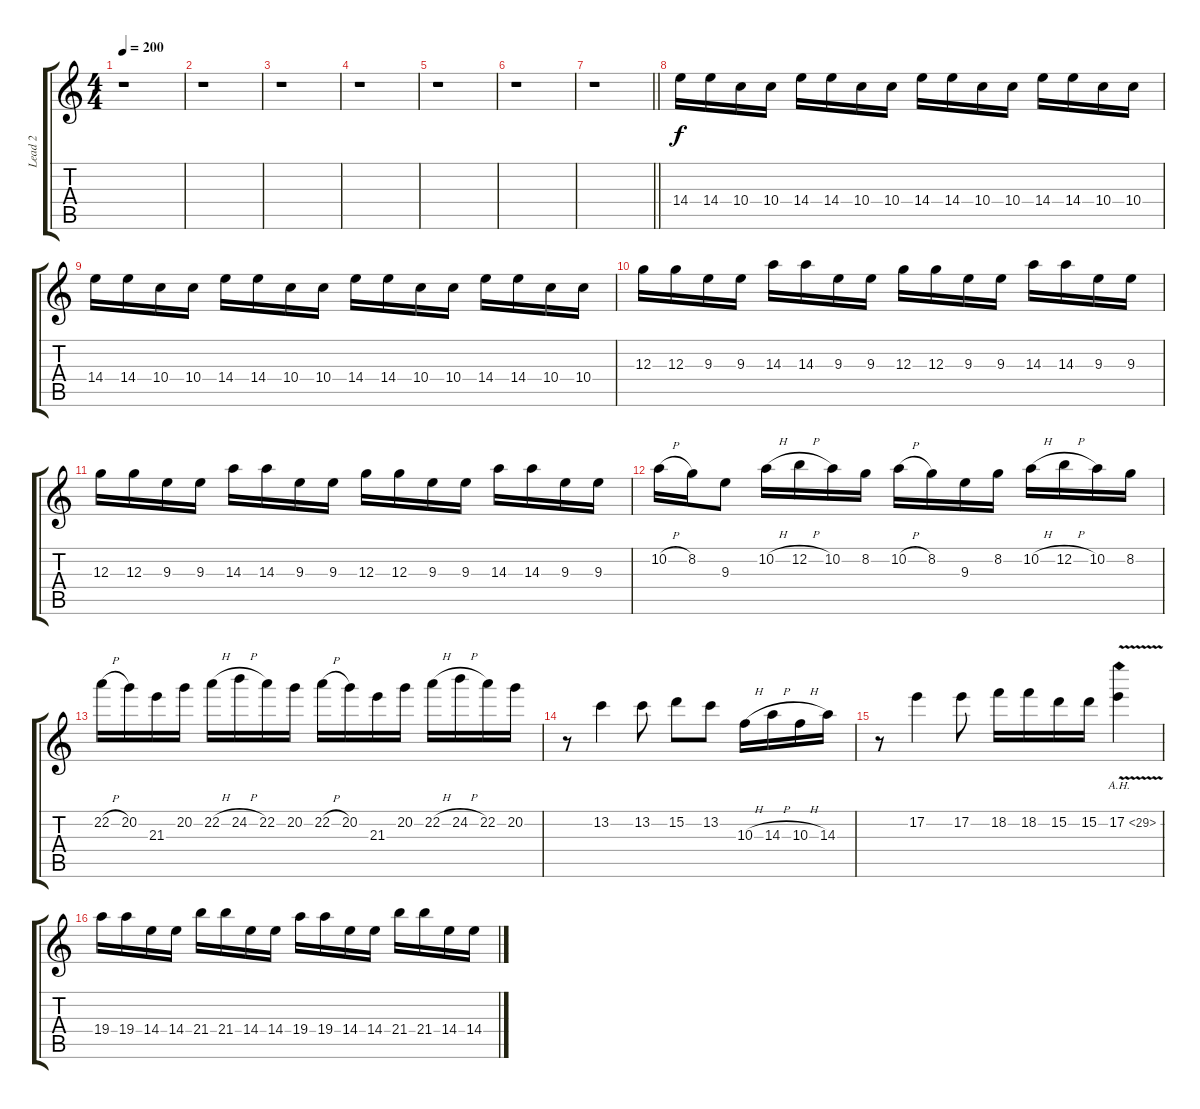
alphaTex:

\track ("Lead 2" "Lead 2") {instrument distortionguitar}
\staff {score tabs}
\tuning (E4 B3 G3 D3 A2 E2) {hide}
\ts (4 4)
\tempo 200
\clef g2
\ks c
r.1{dy mf} |
r.1 |
r.1 |
r.1 |
r.1 |
r.1 |
\barLineRight lightlight
r.1 |
\section ("" "")
14.4.16{dy f balance 8} 14.4.16 10.4.16 10.4.16 14.4.16 14.4.16 10.4.16 10.4.16 14.4.16 14.4.16 10.4.16 10.4.16 14.4.16 14.4.16 10.4.16 10.4.16 |
14.4.16 14.4.16 10.4.16 10.4.16 14.4.16 14.4.16 10.4.16 10.4.16 14.4.16 14.4.16 10.4.16 10.4.16 14.4.16 14.4.16 10.4.16 10.4.16 |
12.3.16 12.3.16 9.3.16 9.3.16 14.3.16 14.3.16 9.3.16 9.3.16 12.3.16 12.3.16 9.3.16 9.3.16 14.3.16 14.3.16 9.3.16 9.3.16 |
12.3.16 12.3.16 9.3.16 9.3.16 14.3.16 14.3.16 9.3.16 9.3.16 12.3.16 12.3.16 9.3.16 9.3.16 14.3.16 14.3.16 9.3.16 9.3.16 |
10.2{h}.16 8.2.16 9.3.8 10.2{h}.16 12.2{h}.16 10.2.16 8.2.16 10.2{h}.16 8.2.16 9.3.16 8.2.16 10.2{h}.16 12.2{h}.16 10.2.16 8.2.16 |
22.2{h}.16 20.2.16 21.3.16 20.2.16 22.2{h}.16 24.2{h}.16 22.2.16 20.2.16 22.2{h}.16 20.2.16 21.3.16 20.2.16 22.2{h}.16 24.2{h}.16 22.2.16 20.2.16 |
r.8 13.2.4 13.2.8 15.2.8 13.2.8 10.3{h}.16 14.3{h}.16 10.3{h}.16 14.3.16 |
r.8 17.2.4 17.2.8 18.2.16 18.2.16 15.2.16 15.2.16 17.2{ah 12 v}.4 |
19.4.16 19.4.16 14.4.16 14.4.16 21.4.16 21.4.16 14.4.16 14.4.16 19.4.16 19.4.16 14.4.16 14.4.16 21.4.16 21.4.16 14.4.16 14.4.16
